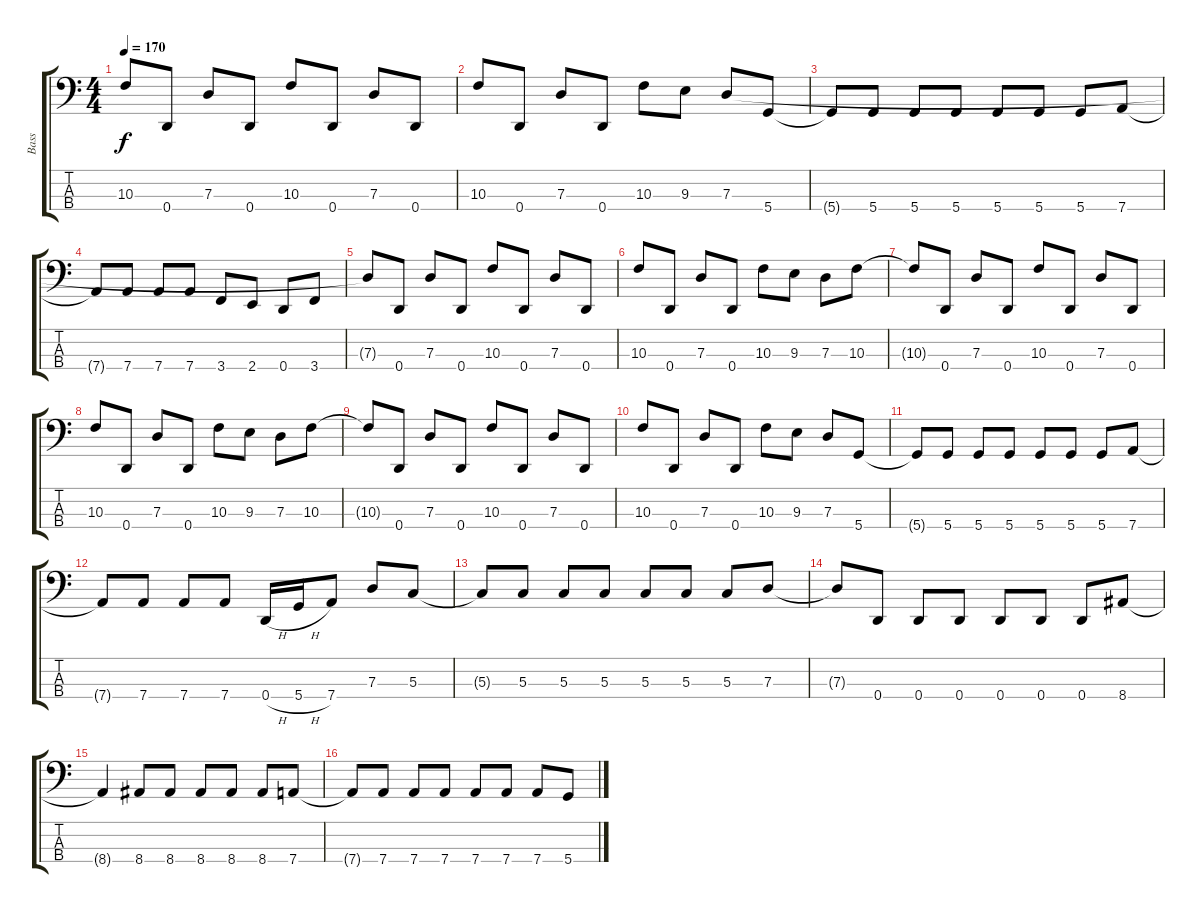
\track ("Bass" "Bass") {instrument electricbassfinger}
\staff {score tabs}
\tuning (F2 C2 G1 D1) {hide}
\ts (4 4)
\tempo 170
\clef f4
\ks c
10.3{t}.8{dy f} 0.4.8 7.3.8 0.4.8 10.3.8 0.4.8 7.3.8 0.4.8 |
10.3.8 0.4.8 7.3.8 0.4.8 10.3.8 9.3.8 7.3.8 5.4.8 |
5.4{t}.8 5.4.8 5.4.8 5.4.8 5.4.8 5.4.8 5.4.8 7.4.8 |
7.4{t}.8 7.4.8 7.4.8 7.4.8 3.4.8 2.4.8 0.4.8 3.4.8 |
7.3{t}.8 0.4.8 7.3.8 0.4.8 10.3.8 0.4.8 7.3.8 0.4.8 |
10.3.8 0.4.8 7.3.8 0.4.8 10.3.8 9.3.8 7.3.8 10.3.8 |
10.3{t}.8 0.4.8 7.3.8 0.4.8 10.3.8 0.4.8 7.3.8 0.4.8 |
10.3.8 0.4.8 7.3.8 0.4.8 10.3.8 9.3.8 7.3.8 10.3.8 |
10.3{t}.8 0.4.8 7.3.8 0.4.8 10.3.8 0.4.8 7.3.8 0.4.8 |
10.3.8 0.4.8 7.3.8 0.4.8 10.3.8 9.3.8 7.3.8 5.4.8 |
5.4{t}.8 5.4.8 5.4.8 5.4.8 5.4.8 5.4.8 5.4.8 7.4.8 |
7.4{t}.8 7.4.8 7.4.8 7.4.8 0.4{h}.16 5.4{h}.16 7.4.8 7.3.8 5.3.8 |
5.3{t}.8 5.3.8 5.3.8 5.3.8 5.3.8 5.3.8 5.3.8 7.3.8 |
7.3{t}.8 0.4.8 0.4.8 0.4.8 0.4.8 0.4.8 0.4.8 8.4.8 |
8.4{t}.4 8.4.8 8.4.8 8.4.8 8.4.8 8.4.8 7.4.8 |
7.4{t}.8 7.4.8 7.4.8 7.4.8 7.4.8 7.4.8 7.4.8 5.4.8
